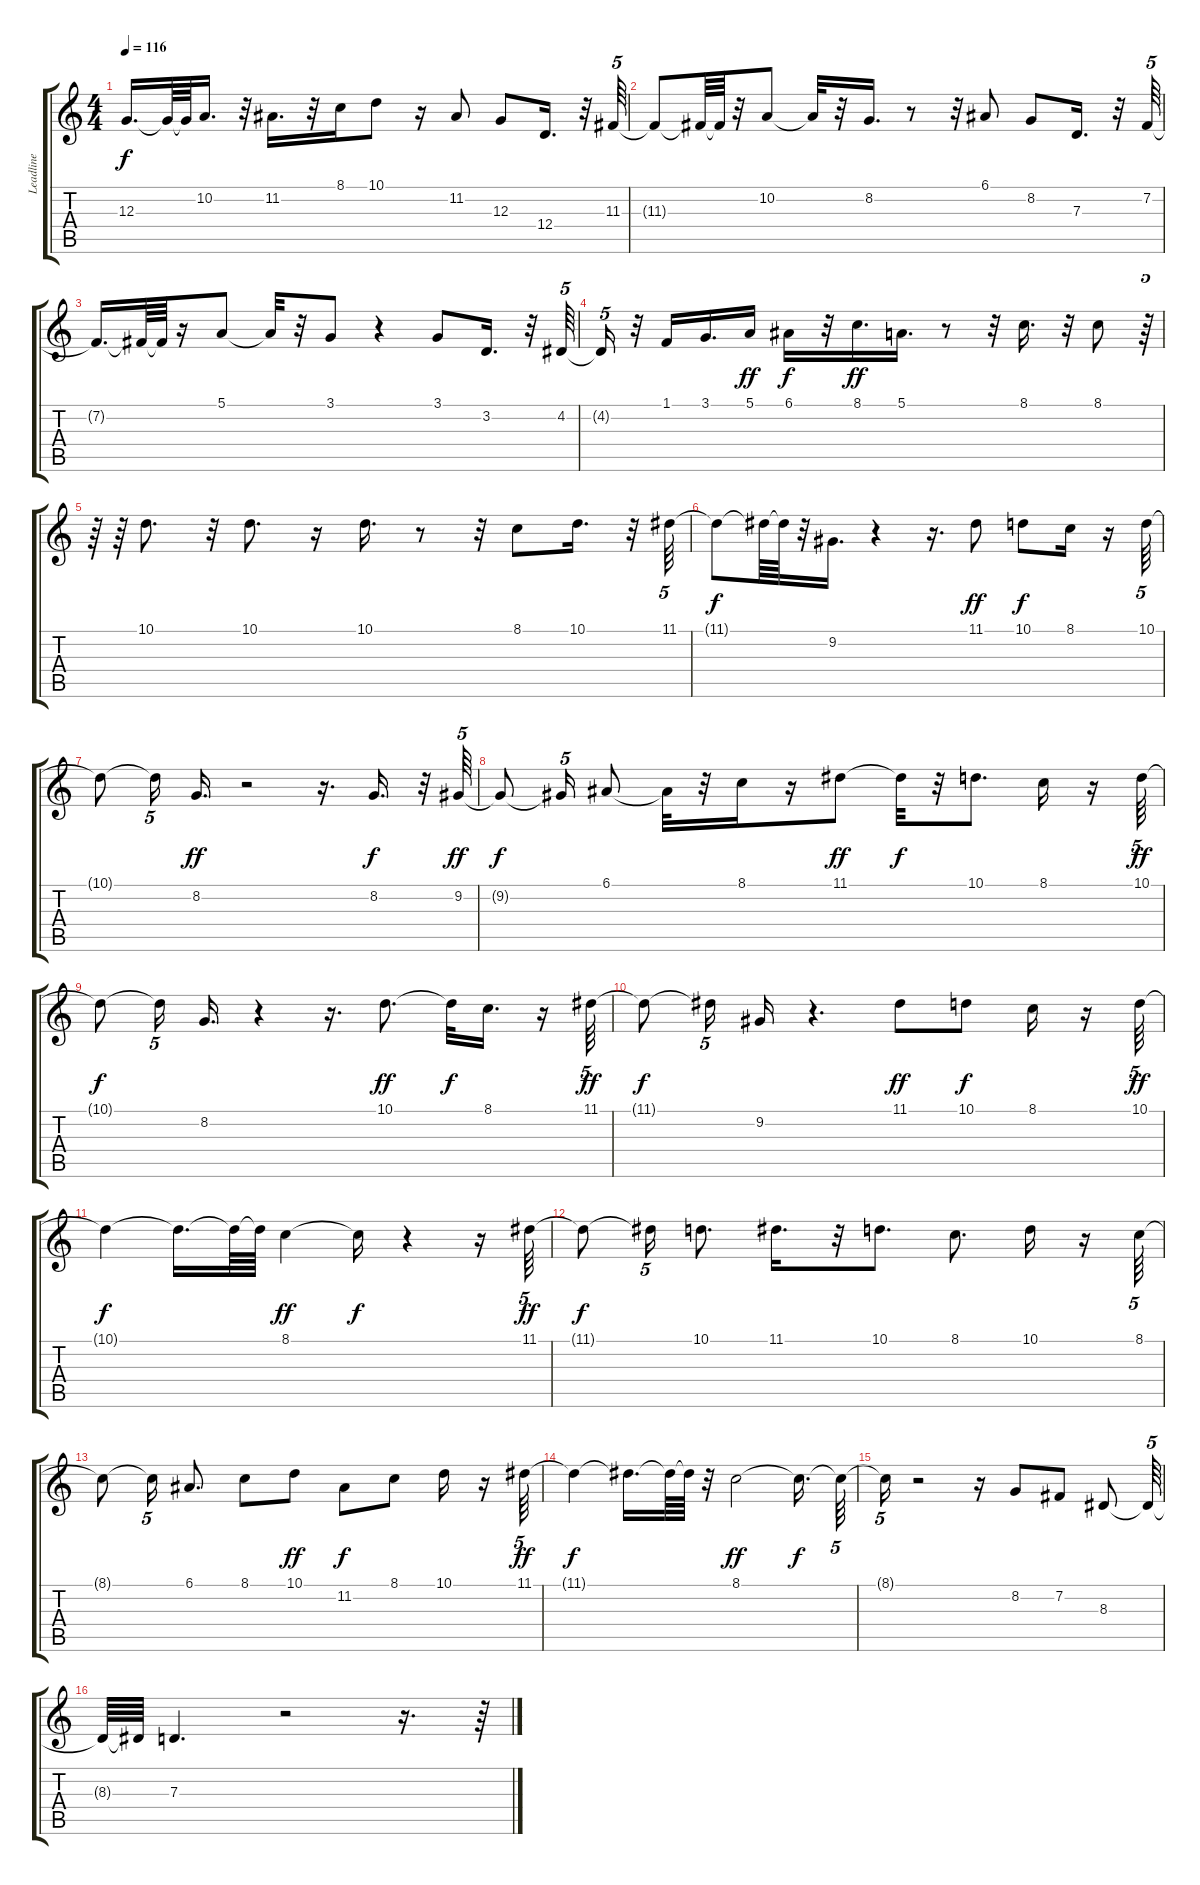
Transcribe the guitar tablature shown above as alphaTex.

\track ("Leadline" "Leadline") {instrument flute}
\staff {score tabs}
\tuning (E4 B3 G3 D3 A2 E2) {hide}
\ts (4 4)
\tempo 116
\clef g2
\ks c
12.3{t}.16{d dy f} 12.3{t}.64 12.3{t}.64 10.2.16{d} r.32 11.2.16{d} r.32 8.1.16 10.1.8 r.16 11.2.8 12.3.8 12.4.16{d} r.32 11.3.64{tu (5 4)} |
11.3{t}.8 11.3{t}.64 11.3{t}.64 r.32 10.2.8 10.2{t}.32 r.32 8.2.16{d} r.8 r.32 6.1.8 8.2.8 7.3.16{d} r.32 7.2.64{tu (5 4)} |
7.2{t}.16{d} 7.2{t}.64 7.2{t}.64 r.16 5.1.8 5.1{t}.32 r.32 3.1.8 r.4 3.1.8 3.2.16{d} r.32 4.2.64{tu (5 4)} |
4.2{t}.16{tu (5 4)} r.32 1.1.16 3.1.16{d} 5.1.16{dy ff} 6.1.16{dy f} r.32 8.1.16{d dy ff} 5.1.16{d} r.8 r.32 8.1.16{d} r.32 8.1.8 r.64{tu (5 4)} |
r.64 r.64 10.1.8{d} r.32 10.1.8{d} r.16 10.1.16{d} r.8 r.32 8.1.8 10.1.16{d} r.32 11.1.64{tu (5 4)} |
11.1{t}.8{dy f} 11.1{t}.64 11.1{t}.64 r.32 9.2.16{d} r.4 r.16{d} 11.1.8{dy ff} 10.1.8{dy f} 8.1.16 r.16 10.1.64{tu (5 4)} |
10.1{t}.8 10.1{t}.16{tu (5 4)} 8.2.16{d dy ff} r.2 r.16{d} 8.2.16{d dy f} r.32 9.2.64{tu (5 4) dy ff} |
9.2{t}.8{dy f} 9.2{t}.16{tu (5 4)} 6.1.8 6.1{t}.32 r.32 8.1.16 r.16 11.1.8{dy ff} 11.1{t}.32{dy f} r.32 10.1.8{d} 8.1.16 r.16 10.1.64{tu (5 4) dy ff} |
10.1{t}.8{dy f} 10.1{t}.16{tu (5 4)} 8.2.16{d} r.4 r.16{d} 10.1.8{d dy ff} 10.1{t}.32{dy f} 8.1.16{d} r.16 11.1.64{tu (5 4) dy ff} |
11.1{t}.8{dy f} 11.1{t}.16{tu (5 4)} 9.2.16 r.4{d} 11.1.8{dy ff} 10.1.8{dy f} 8.1.16 r.16 10.1.64{tu (5 4) dy ff} |
10.1{t}.4{dy f} 10.1{t}.16{d} 10.1{t}.64 10.1{t}.64 8.1.4{dy ff} 8.1{t}.16{dy f} r.4 r.16 11.1.64{tu (5 4) dy ff} |
11.1{t}.8{dy f} 11.1{t}.16{tu (5 4)} 10.1.8{d} 11.1.16{d} r.32 10.1.8{d} 8.1.8{d} 10.1.16 r.16 8.1.64{tu (5 4)} |
8.1{t}.8 8.1{t}.16{tu (5 4)} 6.1.8{d} 8.1.8 10.1.8{dy ff} 11.2.8{dy f} 8.1.8 10.1.16 r.16 11.1.64{tu (5 4) dy ff} |
11.1{t}.4{dy f} 11.1{t}.16{d} 11.1{t}.64 11.1{t}.64 r.32 8.1.2{dy ff} 8.1{t}.16{d dy f} 8.1{t}.64{tu (5 4)} |
8.1{t}.16{tu (5 4)} r.2 r.16 8.2.8 7.2.8 8.3.8 8.3{t}.64{tu (5 4)} |
8.3{t}.64 8.3{t}.64 7.3.4{d} r.2 r.16{d} r.64{tu (5 4)}
